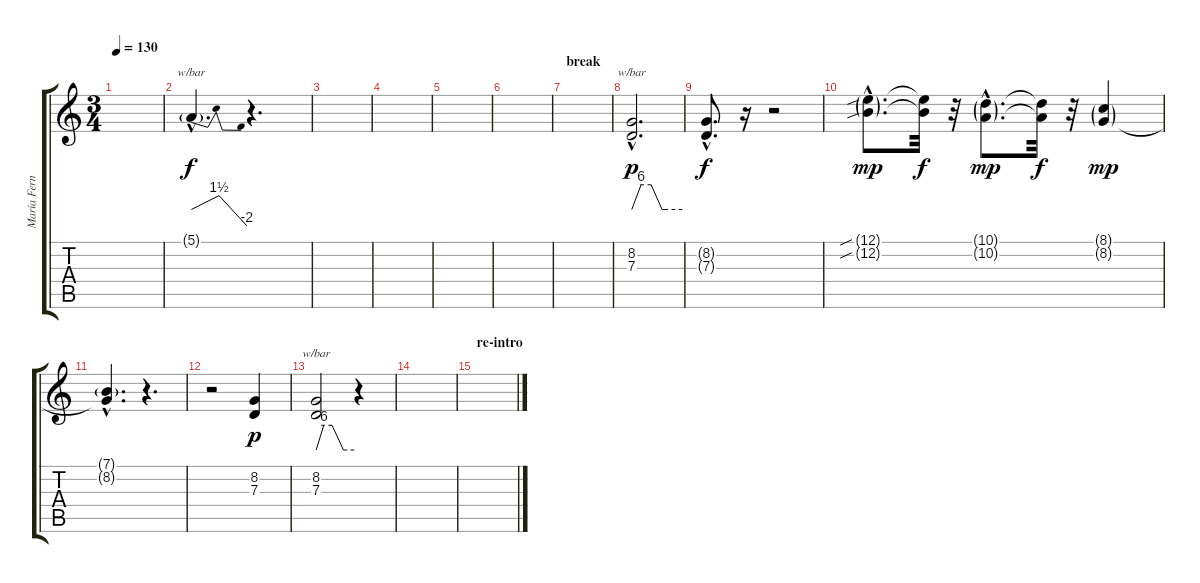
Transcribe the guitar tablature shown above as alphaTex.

\track ("María Fernanda (voz)" "María Fern") {instrument choiraahs}
\staff {score tabs}
\tuning (E4 B3 G3 D3 A2 E2) {hide}
\ts (3 4)
\tempo 130
\clef g2
\ks c
|
5.1{g hac}.4{d tbe (dip default 0 0 11 6 35 6 60 -8)} r.4{d} |
|
|
|
|
\section ("" "break")
|
(8.2{hac} 7.3{hac}).2{d tbe (custom default 0 0 11 24 23 24 36 0 43 0 60 0) dy p} |
(8.2{hac t} 7.3{hac t}).8{d dy f} r.16 r.2 |
(12.1{sib g hac} 12.2{sib g hac}).8{d dy mp} (12.1{t} 12.2{t}).32{dy f} r.32 (10.1{g hac} 10.2{g hac}).8{d dy mp} (10.1{t} 10.2{t}).32{dy f} r.32 (8.1{g} 8.2{g}).4{dy mp} |
(7.1{g hac} 8.2{hac t}).4{d} r.4{d} |
r.2 (8.2 7.3).4{dy p} |
(8.2 7.3).2{tbe (custom default 0 0 12 24 25 24 43 0 60 0)} r.4 |
|
\section ("" "re-intro")
